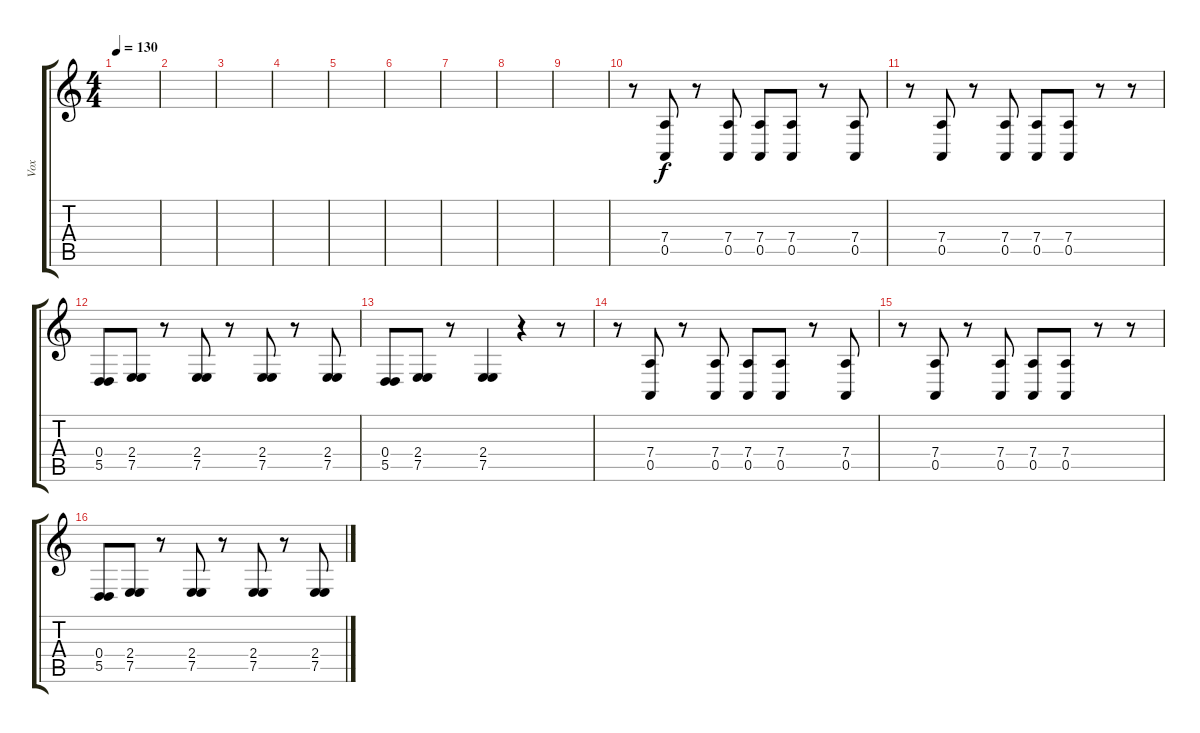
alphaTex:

\track ("Vox" "Vox") {instrument acousticgrandpiano}
\staff {score tabs}
\tuning (E4 B3 G3 D3 A2 E2) {hide}
\ts (4 4)
\tempo 130
\clef g2
\ks c
|
|
|
|
|
|
|
|
|
r.8 (7.4 0.5).8 r.8 (7.4 0.5).8 (7.4 0.5).8 (7.4 0.5).8 r.8 (7.4 0.5).8 |
r.8 (7.4 0.5).8 r.8 (7.4 0.5).8 (7.4 0.5).8 (7.4 0.5).8 r.8 r.8 |
(0.4 5.5).8 (2.4 7.5).8 r.8 (2.4 7.5).8 r.8 (2.4 7.5).8 r.8 (2.4 7.5).8 |
(0.4 5.5).8 (2.4 7.5).8 r.8 (2.4 7.5).4 r.4 r.8 |
r.8 (7.4 0.5).8 r.8 (7.4 0.5).8 (7.4 0.5).8 (7.4 0.5).8 r.8 (7.4 0.5).8 |
r.8 (7.4 0.5).8 r.8 (7.4 0.5).8 (7.4 0.5).8 (7.4 0.5).8 r.8 r.8 |
(0.4 5.5).8 (2.4 7.5).8 r.8 (2.4 7.5).8 r.8 (2.4 7.5).8 r.8 (2.4 7.5).8
